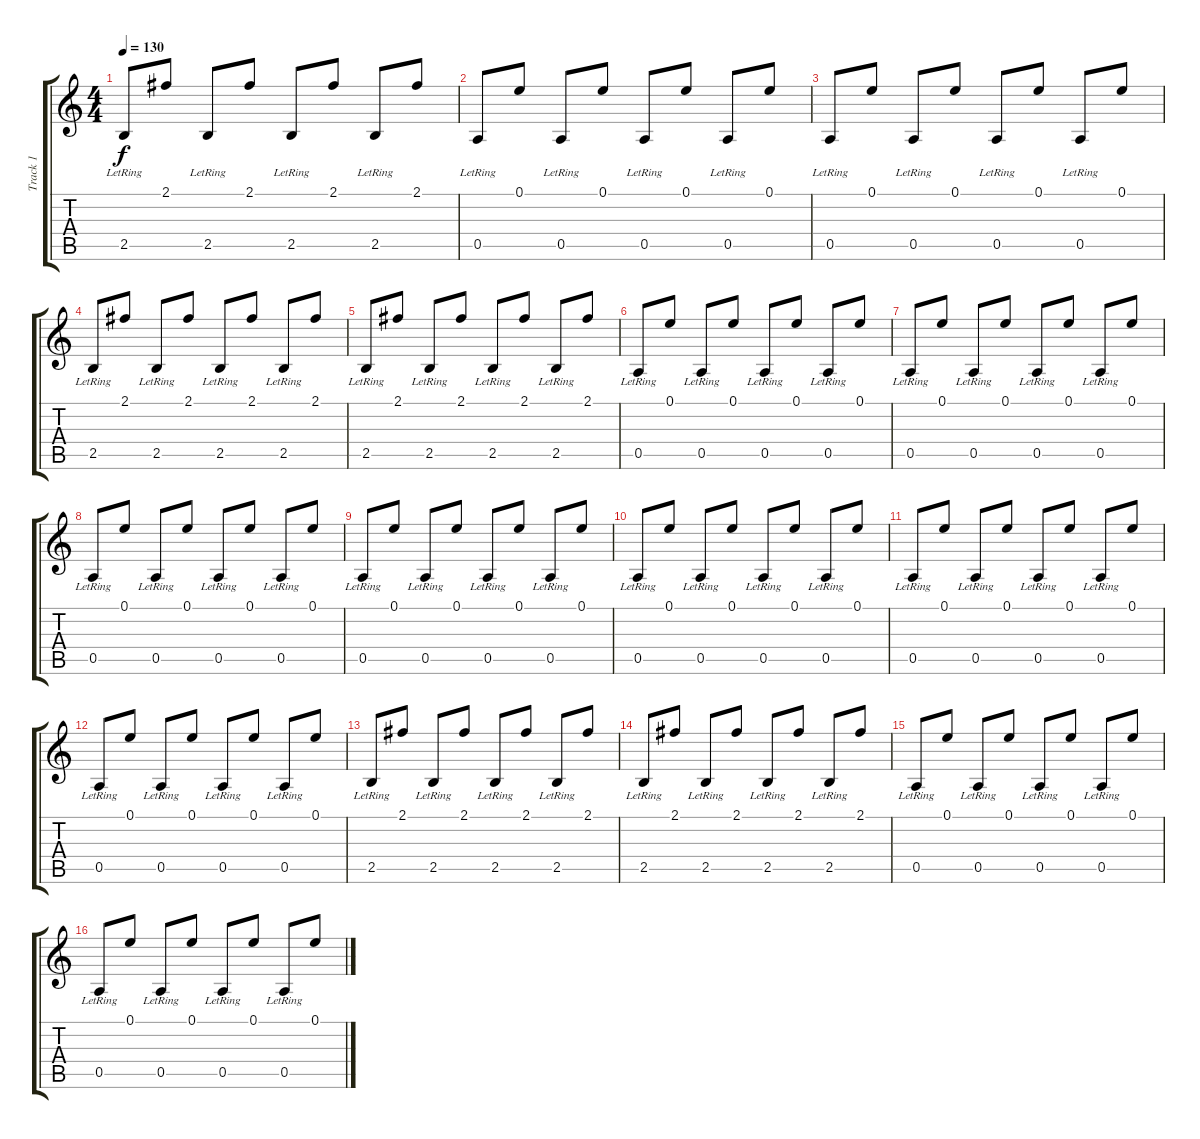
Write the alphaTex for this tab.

\track ("Track 1" "Track 1") {instrument acousticguitarsteel}
\staff {score tabs}
\tuning (E4 B3 G3 D3 A2 E2) {hide}
\ts (4 4)
\tempo 130
\clef g2
\ks c
2.5{lr}.8{dy f} 2.1.8 2.5{lr}.8 2.1.8 2.5{lr}.8 2.1.8 2.5{lr}.8 2.1.8 |
0.5{lr}.8 0.1.8 0.5{lr}.8 0.1.8 0.5{lr}.8 0.1.8 0.5{lr}.8 0.1.8 |
0.5{lr}.8 0.1.8 0.5{lr}.8 0.1.8 0.5{lr}.8 0.1.8 0.5{lr}.8 0.1.8 |
2.5{lr}.8 2.1.8 2.5{lr}.8 2.1.8 2.5{lr}.8 2.1.8 2.5{lr}.8 2.1.8 |
2.5{lr}.8 2.1.8 2.5{lr}.8 2.1.8 2.5{lr}.8 2.1.8 2.5{lr}.8 2.1.8 |
0.5{lr}.8 0.1.8 0.5{lr}.8 0.1.8 0.5{lr}.8 0.1.8 0.5{lr}.8 0.1.8 |
0.5{lr}.8 0.1.8 0.5{lr}.8 0.1.8 0.5{lr}.8 0.1.8 0.5{lr}.8 0.1.8 |
0.5{lr}.8 0.1.8 0.5{lr}.8 0.1.8 0.5{lr}.8 0.1.8 0.5{lr}.8 0.1.8 |
0.5{lr}.8 0.1.8 0.5{lr}.8 0.1.8 0.5{lr}.8 0.1.8 0.5{lr}.8 0.1.8 |
0.5{lr}.8 0.1.8 0.5{lr}.8 0.1.8 0.5{lr}.8 0.1.8 0.5{lr}.8 0.1.8 |
0.5{lr}.8 0.1.8 0.5{lr}.8 0.1.8 0.5{lr}.8 0.1.8 0.5{lr}.8 0.1.8 |
0.5{lr}.8 0.1.8 0.5{lr}.8 0.1.8 0.5{lr}.8 0.1.8 0.5{lr}.8 0.1.8 |
2.5{lr}.8 2.1.8 2.5{lr}.8 2.1.8 2.5{lr}.8 2.1.8 2.5{lr}.8 2.1.8 |
2.5{lr}.8 2.1.8 2.5{lr}.8 2.1.8 2.5{lr}.8 2.1.8 2.5{lr}.8 2.1.8 |
0.5{lr}.8 0.1.8 0.5{lr}.8 0.1.8 0.5{lr}.8 0.1.8 0.5{lr}.8 0.1.8 |
0.5{lr}.8 0.1.8 0.5{lr}.8 0.1.8 0.5{lr}.8 0.1.8 0.5{lr}.8 0.1.8
